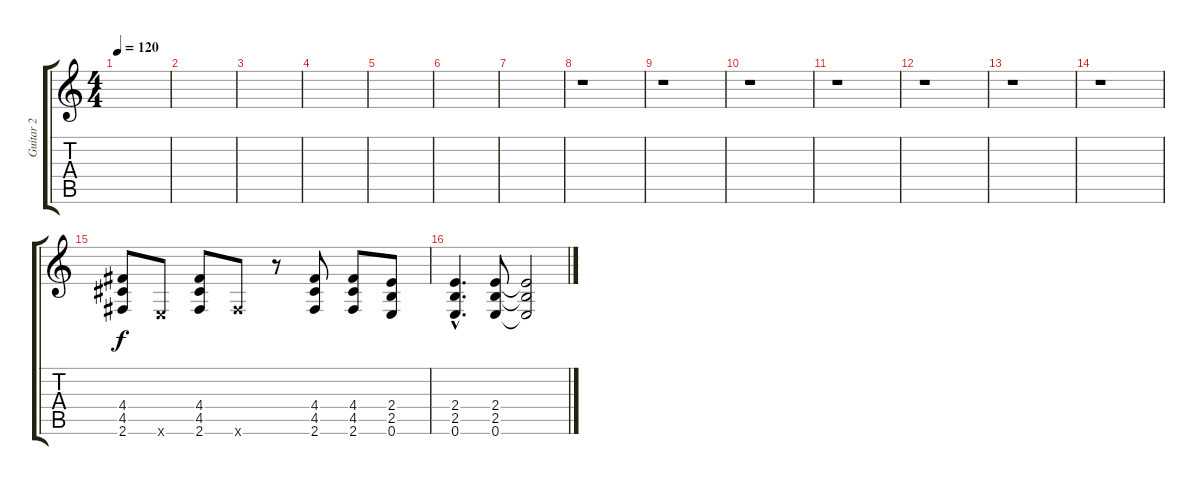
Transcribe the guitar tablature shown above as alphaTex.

\track ("Guitar 2" "Guitar 2") {instrument overdrivenguitar}
\staff {score tabs}
\tuning (E4 B3 G3 D3 A2 E2) {hide}
\ts (4 4)
\tempo 120
\clef g2
\ks c
|
|
|
|
|
|
|
r.1 |
r.1 |
r.1 |
r.1 |
r.1 |
r.1 |
r.1 |
(4.4 4.5 2.6).8{volume 13} 0.6{x}.8 (4.4 4.5 2.6).8 2.6{x}.8 r.8 (4.4 4.5 2.6).8 (4.4 4.5 2.6).8 (2.4 2.5 0.6).8 |
(2.4{hac} 2.5{hac} 0.6{hac}).4{d} (2.4 2.5 0.6).8 (2.4{t} 2.5{t} 0.6{t}).2
